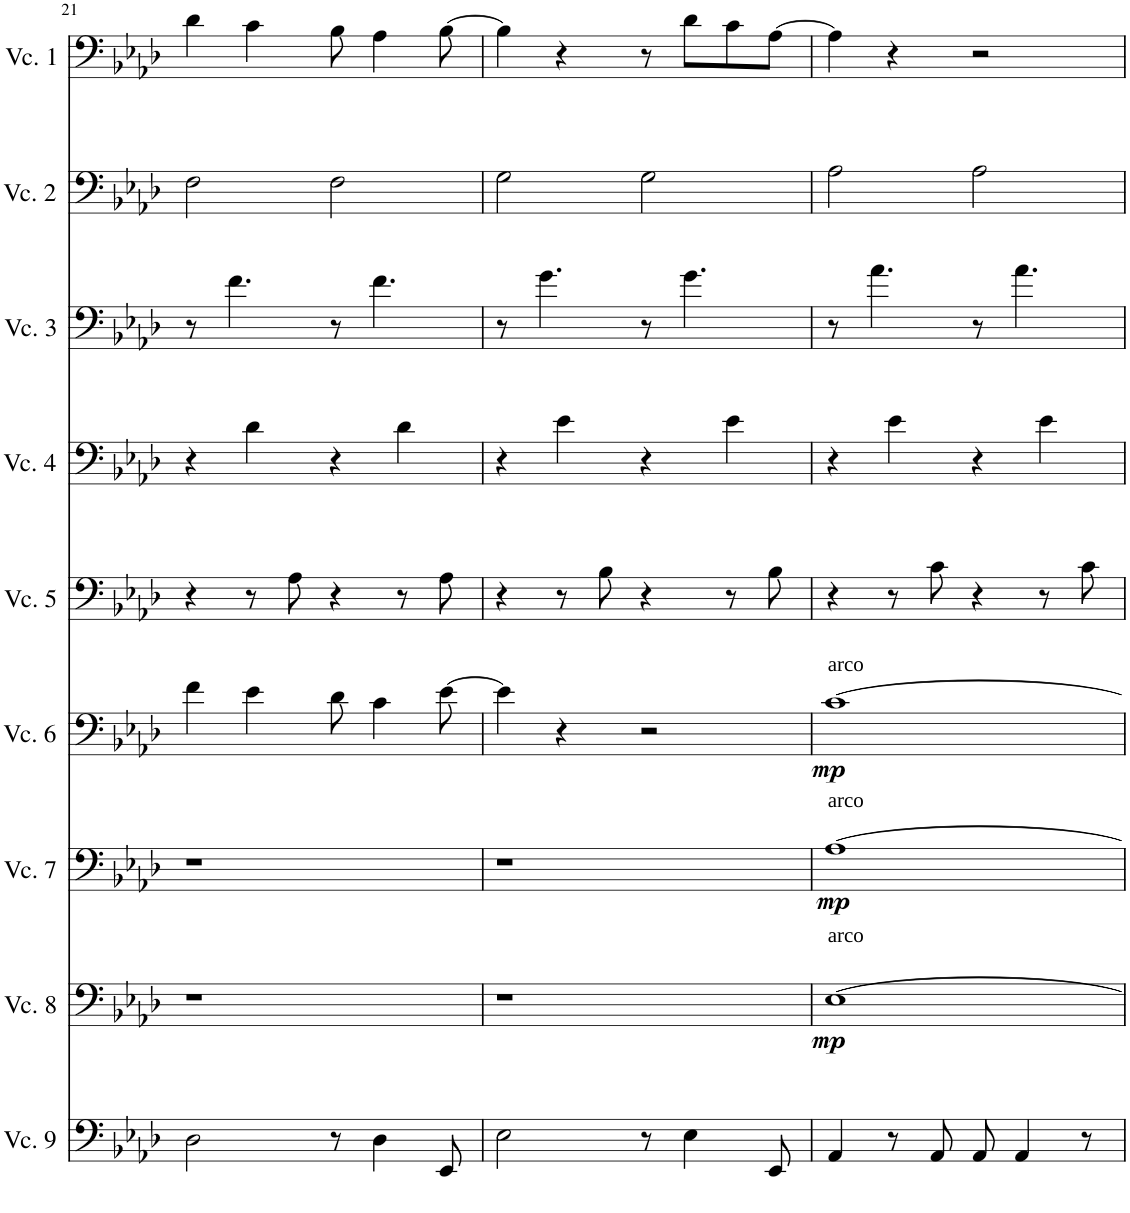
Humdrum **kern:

**kern	**kern	**dynam	**kern	**dynam	**kern	**dynam	**kern	**kern	**kern	**kern	**kern
*part9	*part8	*part8	*part7	*part7	*part6	*part6	*part5	*part4	*part3	*part2	*part1
*staff9	*staff8	*staff8	*staff7	*staff7	*staff6	*staff6	*staff5	*staff4	*staff3	*staff2	*staff1
*I"Cello 9	*I"Cello 8	*	*I"Cello 7	*	*I"Cello 6	*	*I"Cello 5	*I"Cello 4	*I"Cello 3	*I"Cello 2	*I"Cello 1
!!LO:PB:g=z
*clefF4	*clefF4	*	*clefF4	*	*clefF4	*	*clefF4	*clefF4	*clefF4	*clefF4	*clefF4
*k[b-e-a-d-]	*k[b-e-a-d-]	*	*k[b-e-a-d-]	*	*k[b-e-a-d-]	*	*k[b-e-a-d-]	*k[b-e-a-d-]	*k[b-e-a-d-]	*k[b-e-a-d-]	*k[b-e-a-d-]
*M4/4	*M4/4	*	*M4/4	*	*M4/4	*	*M4/4	*M4/4	*M4/4	*M4/4	*M4/4
=21	=21	=21	=21	=21	=21	=21	=21	=21	=21	=21	=21
2D-\	1r	.	1r	.	4f\	.	4r	4r	8r	2F\	4d-\
.	.	.	.	.	.	.	.	.	4.f\	.	.
.	.	.	.	.	4e-\	.	8r	4d-\	.	.	4c\
.	.	.	.	.	.	.	8A-\	.	.	.	.
8r	.	.	.	.	8d-\	.	4r	4r	8r	2F\	8B-\
4D-\	.	.	.	.	4c\	.	.	.	4.f\	.	4A-\
.	.	.	.	.	.	.	8r	4d-\	.	.	.
8EE-/	.	.	.	.	[8e-\	.	8A-\	.	.	.	[8B-\
=22	=22	=22	=22	=22	=22	=22	=22	=22	=22	=22	=22
2E-\	1r	.	1r	.	4e-\]	.	4r	4r	8r	2G\	4B-\]
.	.	.	.	.	.	.	.	.	4.g\	.	.
.	.	.	.	.	4r	.	8r	4e-\	.	.	4r
.	.	.	.	.	.	.	8B-\	.	.	.	.
8r	.	.	.	.	2r	.	4r	4r	8r	2G\	8r
4E-\	.	.	.	.	.	.	.	.	4.g\	.	8d-\L
.	.	.	.	.	.	.	8r	4e-\	.	.	8c\
8EE-/	.	.	.	.	.	.	8B-\	.	.	.	[8A-\J
=23	=23	=23	=23	=23	=23	=23	=23	=23	=23	=23	=23
!	!	!	!	!	!LO:TX:a:t=arco	!	!	!	!	!	!
!	!	!	!LO:TX:a:t=arco	!	!	!	!	!	!	!	!
!	!LO:TX:a:t=arco	!	!	!	!	!	!	!	!	!	!
!	!	!LO:DY:b	!	!LO:DY:b	!	!LO:DY:b	!	!	!	!	!
4AA-/	[1E-	mp	[1A-	mp	[1c	mp	4r	4r	8r	2A-\	4A-\]
.	.	.	.	.	.	.	.	.	4.a-\	.	.
8r	.	.	.	.	.	.	8r	4e-\	.	.	4r
8AA-/	.	.	.	.	.	.	8c\	.	.	.	.
8AA-/	.	.	.	.	.	.	4r	4r	8r	2A-\	2r
4AA-/	.	.	.	.	.	.	.	.	4.a-\	.	.
.	.	.	.	.	.	.	8r	4e-\	.	.	.
8r	.	.	.	.	.	.	8c\	.	.	.	.
=	=	=	=	=	=	=	=	=	=	=	=
*-	*-	*-	*-	*-	*-	*-	*-	*-	*-	*-	*-
